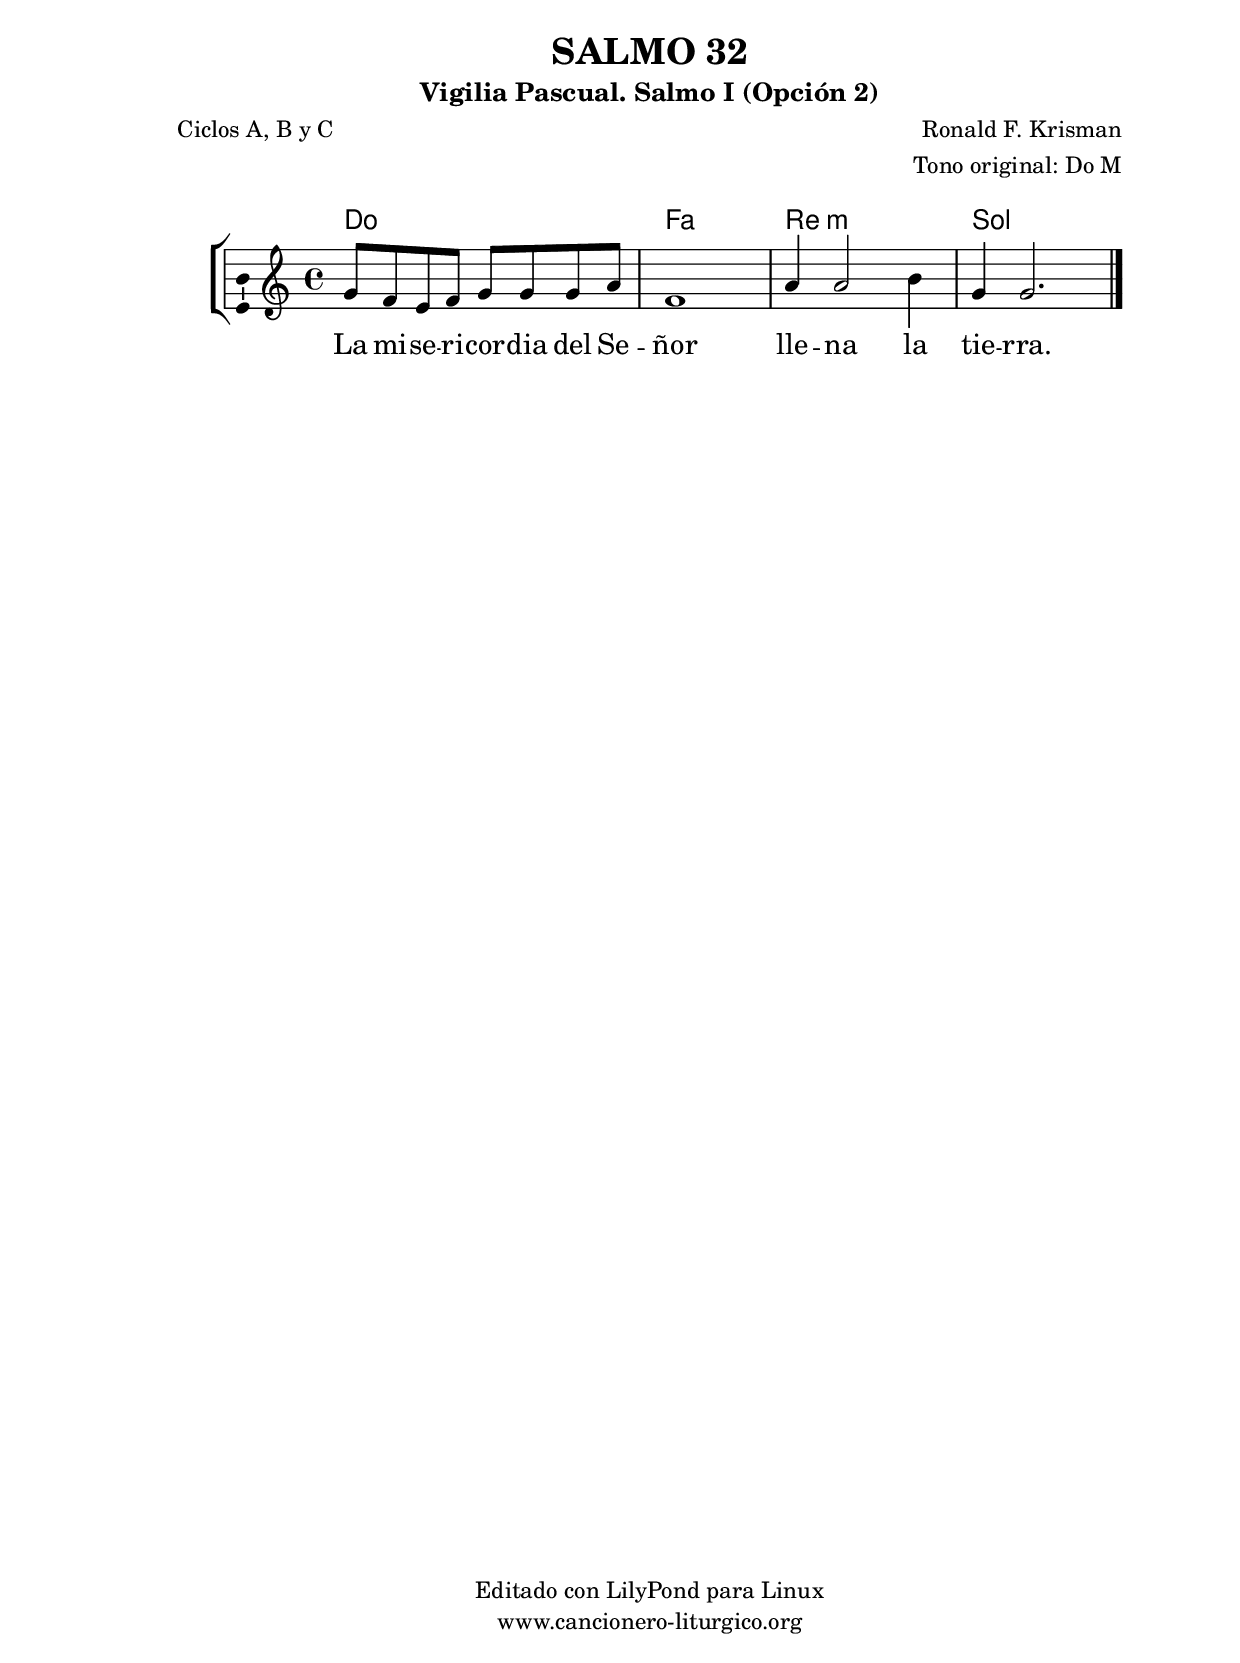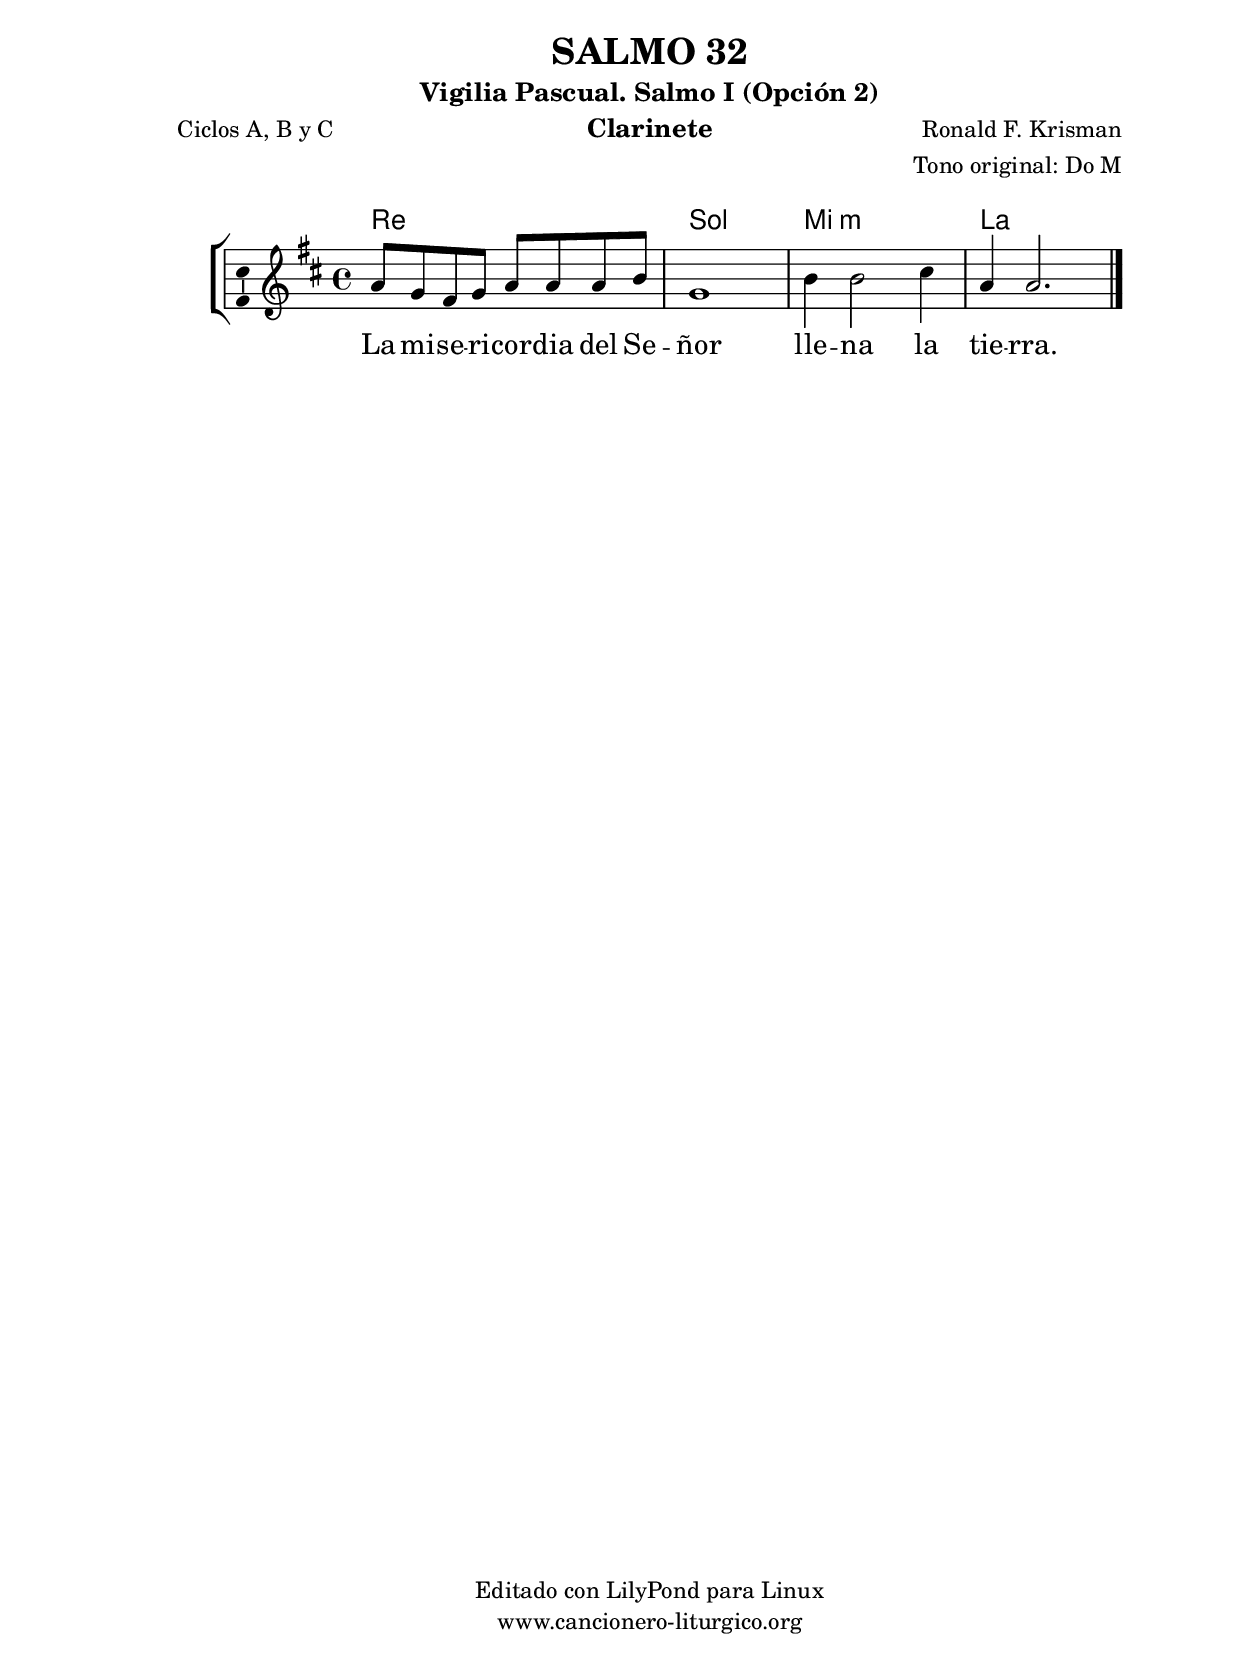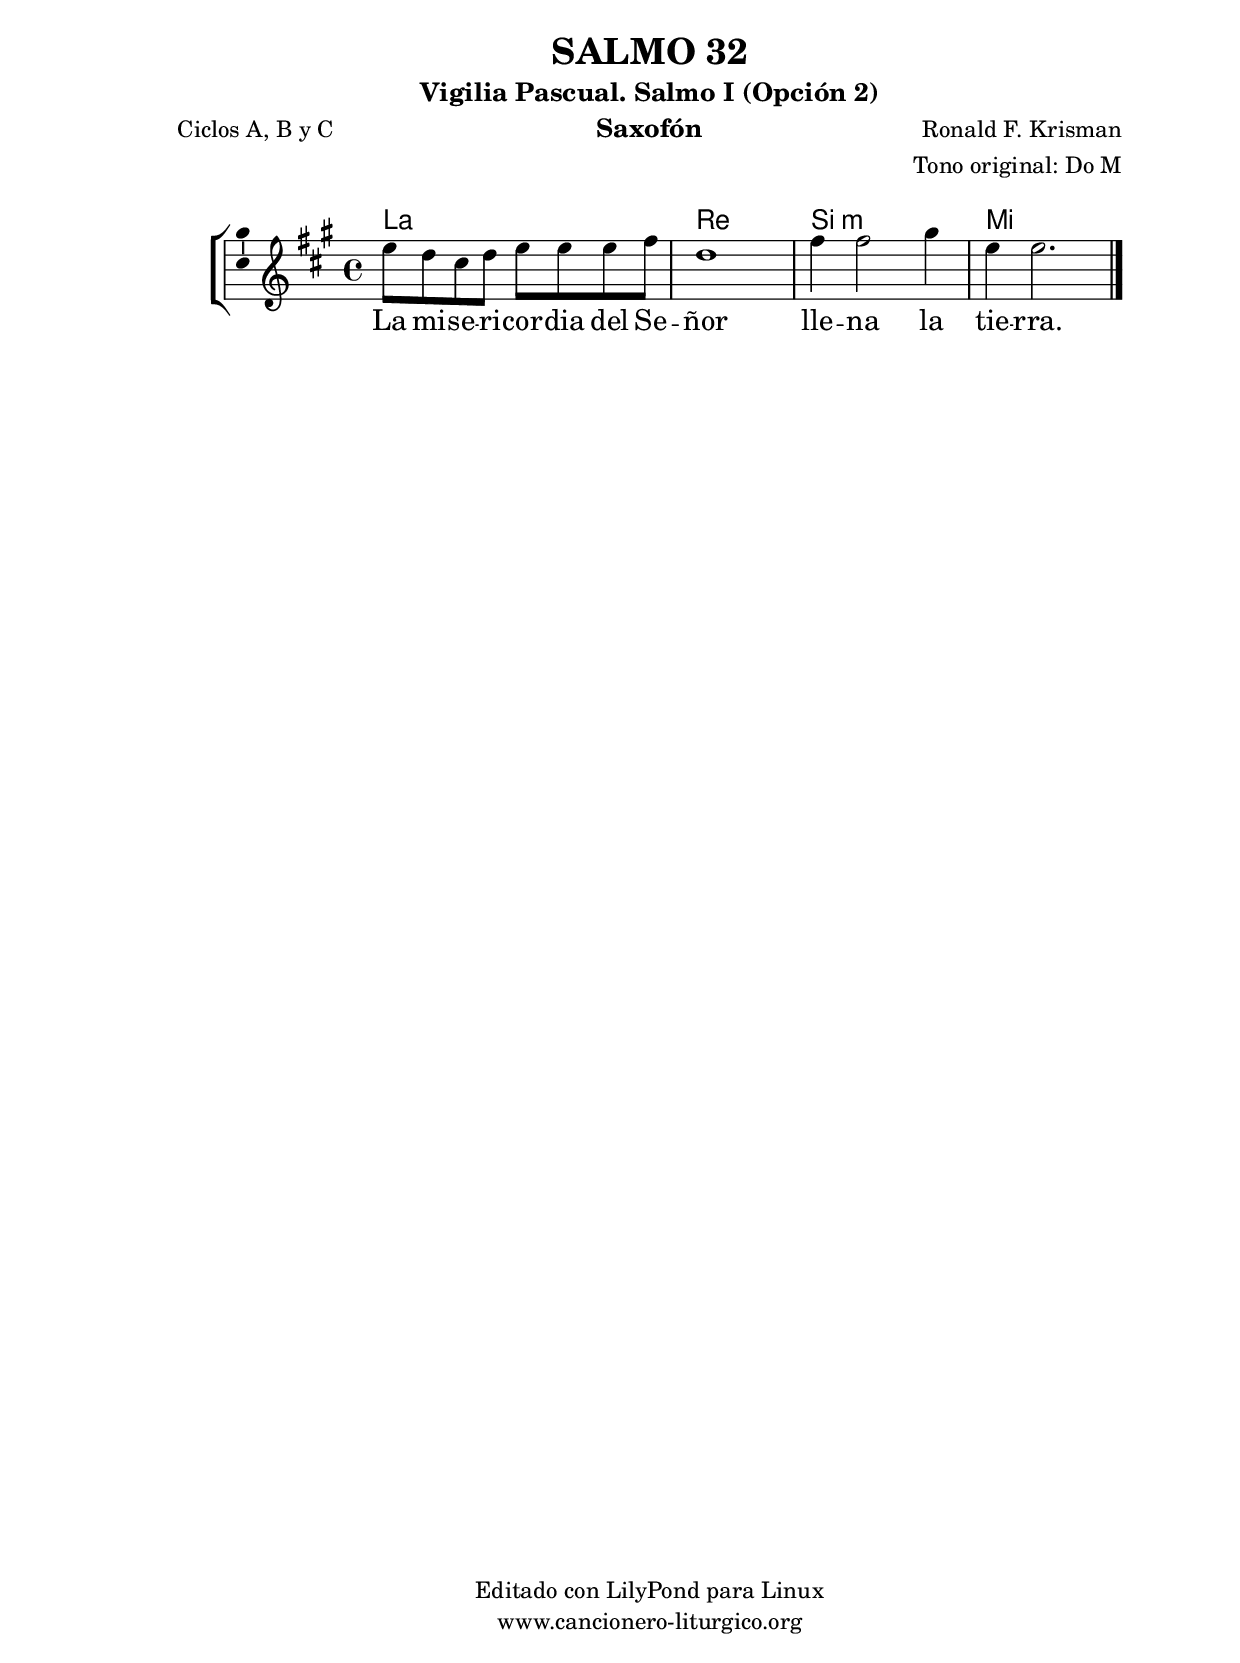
%
%para convertir .midi en .wav:
%timidity filename.midi -Ow -o finename.wav
%
%
%Para convertir de .wav a .mp3:
%lame -h -m j filename.wav
%
%
%para escuchar el midi:
%timidity nombrefichero.midi
%


%versión de lilypond para la que se ha escrito esta partitura:
\version "2.16.0"

	%Tamaño papel
	#(set-default-paper-size "a4")
	%Tamaño partitura
	#(set-global-staff-size 20)
	%No responde al pulsar sobre una nota
	#(ly:set-option 'point-and-click #f)

%parámetros del encabezamiento:
\header {
	title = "SALMO 32"
	subtitle = "Vigilia Pascual. Salmo I (Opción 2)"
	composer = "Ronald F. Krisman"
	poet = "Ciclos A, B y C"
	meter = ""
	arranger = "Tono original: Do M"
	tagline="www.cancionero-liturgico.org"
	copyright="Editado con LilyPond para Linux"
	}

%parámetros asociados al papel:
\paper  {
	oddHeaderMarkup = \markup {\fill-line { \on-the-fly #not-first-page \fromproperty #'header:title \on-the-fly #not-first-page \fromproperty #'header:composer }}
	evenHeaderMarkup = \markup {\fill-line { \fromproperty #'header:composer \fromproperty #'header:title }}
	#(set-paper-size "a4")
	print-page-number = ##f
	first-page-number = 1
	print-first-page-number = ##f
%	head-separation = 3.0 \cm
	top-margin = 2.0 \cm
	bottom-margin = 0.5\cm
%%%	bottom-margin = -1.0\cm
	left-margin = 3.0 \cm
	line-width = 16.0 \cm 
	indent = 8\mm
	interscoreline = 2.\mm
	between-system-space = 15\mm
%	para que las partituras no llenen la hoja:
	ragged-bottom = ##t
%	idem para la última hoja:
	ragged-last-bottom = ##f
%	para que las partituras llenen el ancho del papel:
	ragged-last = ##f
	after-title-space = 2.5 \cm
%page-count=1
%system-count=8

	%Flexible Vertical Spacing
%	markup-markup-spacing =
%	#'((basic-distance . 15) (minimum-distance . 15) (padding . 3))
	markup-system-spacing =
	#'((basic-distance . 15) (minimum-distance . 15) (padding . 3))
	system-system-spacing =
	#'((basic-distance . 15) (minimum-distance . 15) (padding . 3))
	score-system-spacing =
	#'((basic-distance . 15) (minimum-distance . 15) (padding . 5))
%	top-system-spacing = % header
%	#'((basic-distance . 8) (minimum-distance . 0) (padding . 3))
%	top-markup-spacing =
%	#'((basic-distance . 20) (minimum-distance . 20) (padding . 3))
	last-bottom-spacing = % footer
	#'((basic-distance . 5) (minimum-distance . 5) (padding . 3))
%	score-markup-spacing =
%	#'((basic-distance . 16) (minimum-distance . 13) (padding . 3))

	}


%parámetros que afectan a toda la partitura:
global =  {
	%clave de sol (G):
	\clef G
	%armadura:
%	\transpose c a
	\key c \major
	\tempo 4=100
	\set Score.tempoHideNote = ##t
	}


acordes = {
	\italianChords
	\chordmode {
%	\transpose c a
{

c1 f d:m g

	}
	}
}

melodia = 
%\transpose c a
{
	\relative c''{
	\time 4/4

g8 f e f g g g a
f1
a4 a2 b4
g4 g2.

	\bar "|."
	}
	}


texto = \lyricmode {
La mi -- se -- ri -- cor -- dia del Se -- ñor
lle -- na la tie -- rra.
	}


acordesStaff = \context ChordNames = acordesStaff <<
	\set chordChanges = ##t
	\acordes
	>>


vozStaff = \context Voice = vozStaff
\with {\consists "Ambitus_engraver"}
<<
%	\set Staff.instrumentName = ""
%	\set Staff.shortInstrumentName = ""
%	\set Staff.midiInstrument = #"clarinet"
%	\set Staff.midiInstrument = #"cello"
%	\set Staff.midiInstrument = #"flute"
	\set Staff.midiInstrument = #"electric guitar (jazz)"
%	\set Staff.midiInstrument = #"english horn"
%	\set Staff.midiInstrument = #"violin"
%	\set Staff.midiInstrument = #"glockenspiel"
	\set Staff.midiMinimumVolume = #0.7
	\set Staff.midiMaximumVolume = #0.9
	\global
	\melodia
	>>


textoStaff = \context Lyrics = textoStaff <<
	\lyricsto vozStaff \texto
	>>

\book {
	\score {
		\context ChoirStaff {
			\override StaffGroup.SystemStartBracket #'collapse-height = #1
			\override Score.SystemStartBar #'collapse-height = #1
			<<
			\acordesStaff
			\vozStaff
			\textoStaff
			>>
			}
		\layout {
	    		\context {
				\Lyrics
				\override LyricText #'font-size = #2
				}
	   		 \context {
				\Score
				%fontSize = #3
				\override StaffSymbol #'staff-space = #(magstep +3)
				%\override Beam #'thickness = #0.55
				%\override SpacingSpanner #'spacing-increment = #1.0
				%\override Slur #'height-limit = #1.5
				}
			}
		}
	\score {
		\unfoldRepeats
		\context ChoirStaff {
			<<
			\acordesStaff
			\vozStaff
			>>
			}
		\midi {
	  		\context {
	  			\Score
				tempoWholesPerMinute = #(ly:make-moment 70 4)
				}
			}
		}
	}

%Partitura para clarinete
#(define output-suffix "C")
\book {
	\header{
		instrument = "Clarinete"
		}
	\score {
		\context ChoirStaff {
			\override StaffGroup.SystemStartBracket #'collapse-height = #1
			\override Score.SystemStartBar #'collapse-height = #1
\transpose c d
			<<
			\acordesStaff
			\vozStaff
			\textoStaff
			>>
			}
		\layout {
	    		\context {
				\Lyrics
				\override LyricText #'font-size = #2
				}
	   		 \context {
				\Score
				%fontSize = #3
				\override StaffSymbol #'staff-space = #(magstep +3)
				%\override Beam #'thickness = #0.55
				%\override SpacingSpanner #'spacing-increment = #1.0
				%\override Slur #'height-limit = #1.5
				}
			}
		}
	}

%Partitura para saxofón
#(define output-suffix "S")
\book {
	\header{
		instrument = "Saxofón"
		}
	\score {
		\context ChoirStaff {
			\override StaffGroup.SystemStartBracket #'collapse-height = #1
			\override Score.SystemStartBar #'collapse-height = #1
\transpose c a
			<<
			\acordesStaff
			\vozStaff
			\textoStaff
			>>
			}
		\layout {
	    		\context {
				\Lyrics
				\override LyricText #'font-size = #2
				}
	   		 \context {
				\Score
				%fontSize = #3
				\override StaffSymbol #'staff-space = #(magstep +3)
				%\override Beam #'thickness = #0.55
				%\override SpacingSpanner #'spacing-increment = #1.0
				%\override Slur #'height-limit = #1.5
				}
			}
		}
	}

